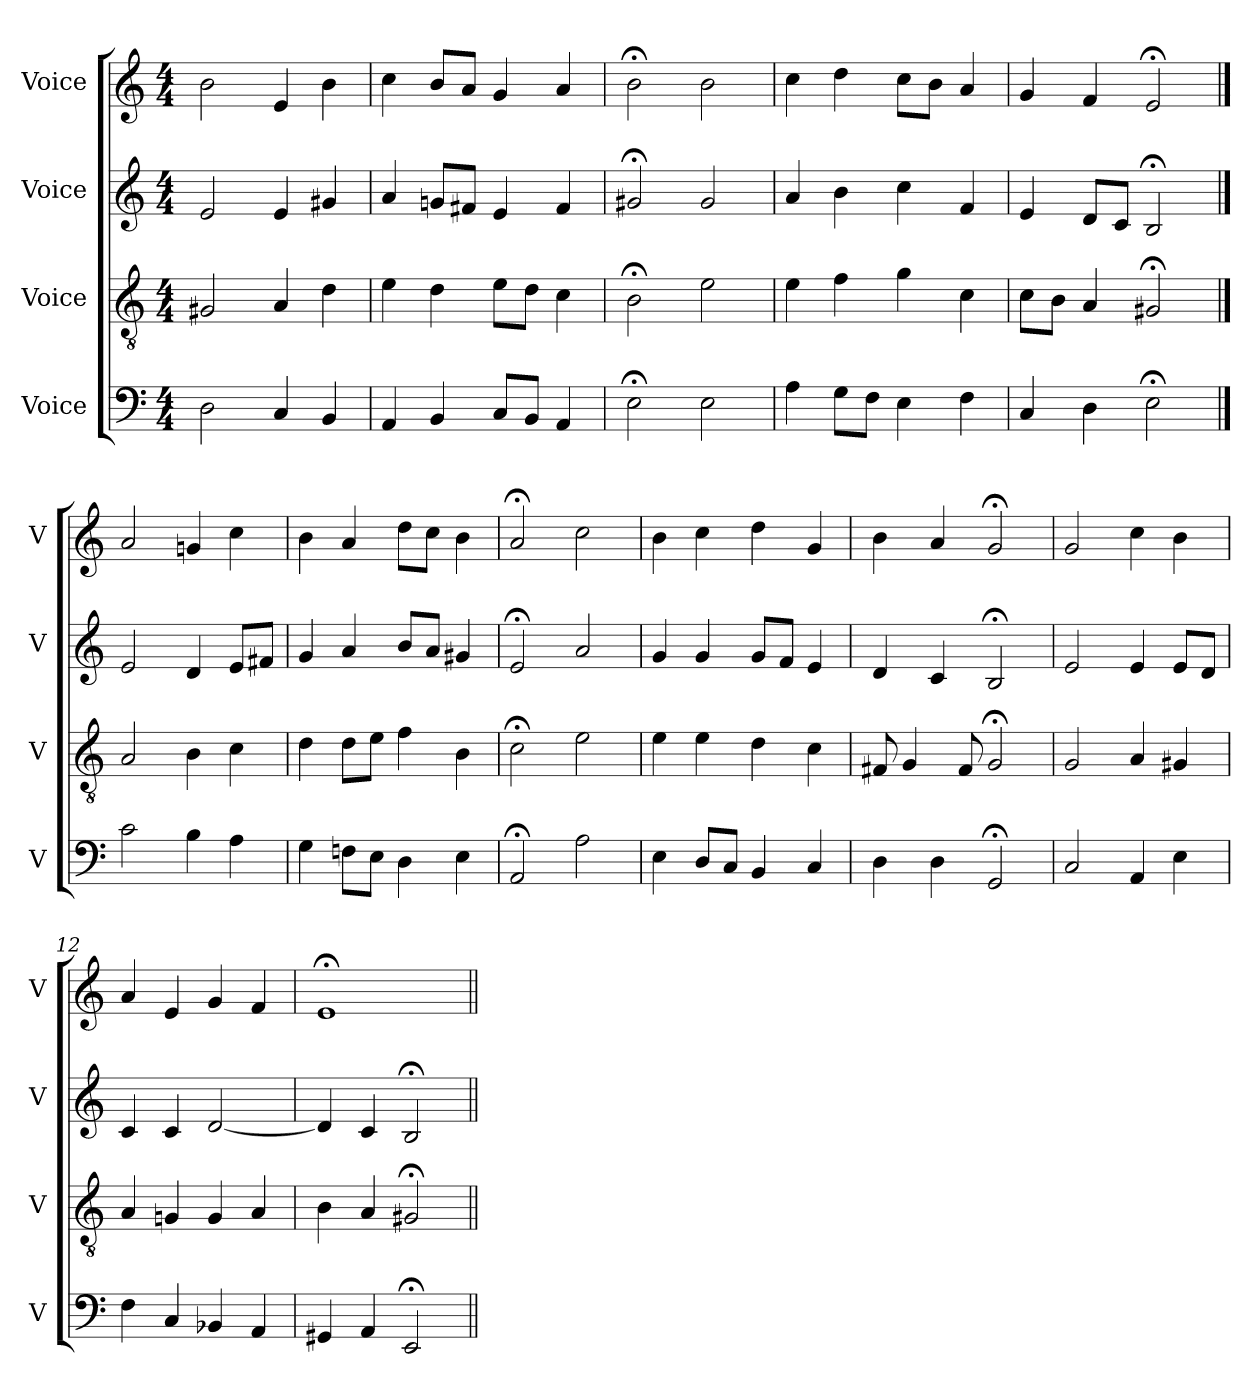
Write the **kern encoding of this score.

**kern	**kern	**kern	**kern
*part4	*part3	*part2	*part1
*staff4	*staff3	*staff2	*staff1
*I"Voice	*I"Voice	*I"Voice	*I"Voice
*I'V	*I'V	*I'V	*I'V
*clefF4	*clefGv2	*clefG2	*clefG2
*k[]	*k[]	*k[]	*k[]
*M4/4	*M4/4	*M4/4	*M4/4
*MM100	*MM100	*MM100	*MM100
=1	=1	=1	=1
2D\	2G#X/	2e/	2b\
4C/	4A/	4e/	4e/
4BB/	4d\	4g#X/	4b\
=2	=2	=2	=2
4AA/	4e\	4a/	4cc\
4BB/	4d\	8gn/L	8b/L
.	.	8f#X/J	8a/J
8C/L	8e\L	4e/	4g/
8BB/J	8d\J	.	.
4AA/	4c\	4f#/	4a/
=3	=3	=3	=3
2E;\	2B;\	2g#X;/	2b;\
2E\	2e\	2g#/	2b\
=4	=4	=4	=4
4A\	4e\	4a/	4cc\
8G\L	4f\	4b\	4dd\
8F\J	.	.	.
4E\	4g\	4cc\	8cc\L
.	.	.	8b\J
4F\	4c\	4f/	4a/
=5	=5	=5	=5
4C/	8c\L	4e/	4g/
.	8B\J	.	.
4D\	4A/	8d/L	4f/
.	.	8c/J	.
2E;\	2G#X;/	2B;/	2e;/
!!LO:LB:g=z
==6	==6	==6	==6
2c\	2A/	2e/	2a/
4B\	4B\	4d/	4gn/
4A\	4c\	8e/L	4cc\
.	.	8f#X/J	.
=7	=7	=7	=7
4G\	4d\	4g/	4b\
8Fn\L	8d\L	4a/	4a/
8E\J	8e\J	.	.
4D\	4f\	8b/L	8dd\L
.	.	8a/J	8cc\J
4E\	4B\	4g#X/	4b\
=8	=8	=8	=8
2AA;/	2c;\	2e;/	2a;/
2A\	2e\	2a/	2cc\
=9	=9	=9	=9
4E\	4e\	4g/	4b\
8D/L	4e\	4g/	4cc\
8C/J	.	.	.
4BB/	4d\	8g/L	4dd\
.	.	8f/J	.
4C/	4c\	4e/	4g/
=10	=10	=10	=10
4D\	8F#X/	4d/	4b\
.	4G/	.	.
4D\	.	4c/	4a/
.	8F#/	.	.
2GG;/	2G;/	2B;/	2g;/
=11	=11	=11	=11
2C/	2G/	2e/	2g/
4AA/	4A/	4e/	4cc\
4E\	4G#X/	8e/L	4b\
.	.	8d/J	.
!!LO:LB:g=z
=12	=12	=12	=12
4F\	4A/	4c/	4a/
4C/	4Gn/	4c/	4e/
4BB-X/	4G/	[2d/	4g/
4AA/	4A/	.	4f/
=13	=13	=13	=13
4GG#X/	4B\	4d/]	1e;
4AA/	4A/	4c/	.
2EE;/	2G#X;/	2B;/	.
=||	=||	=||	=||
*-	*-	*-	*-
